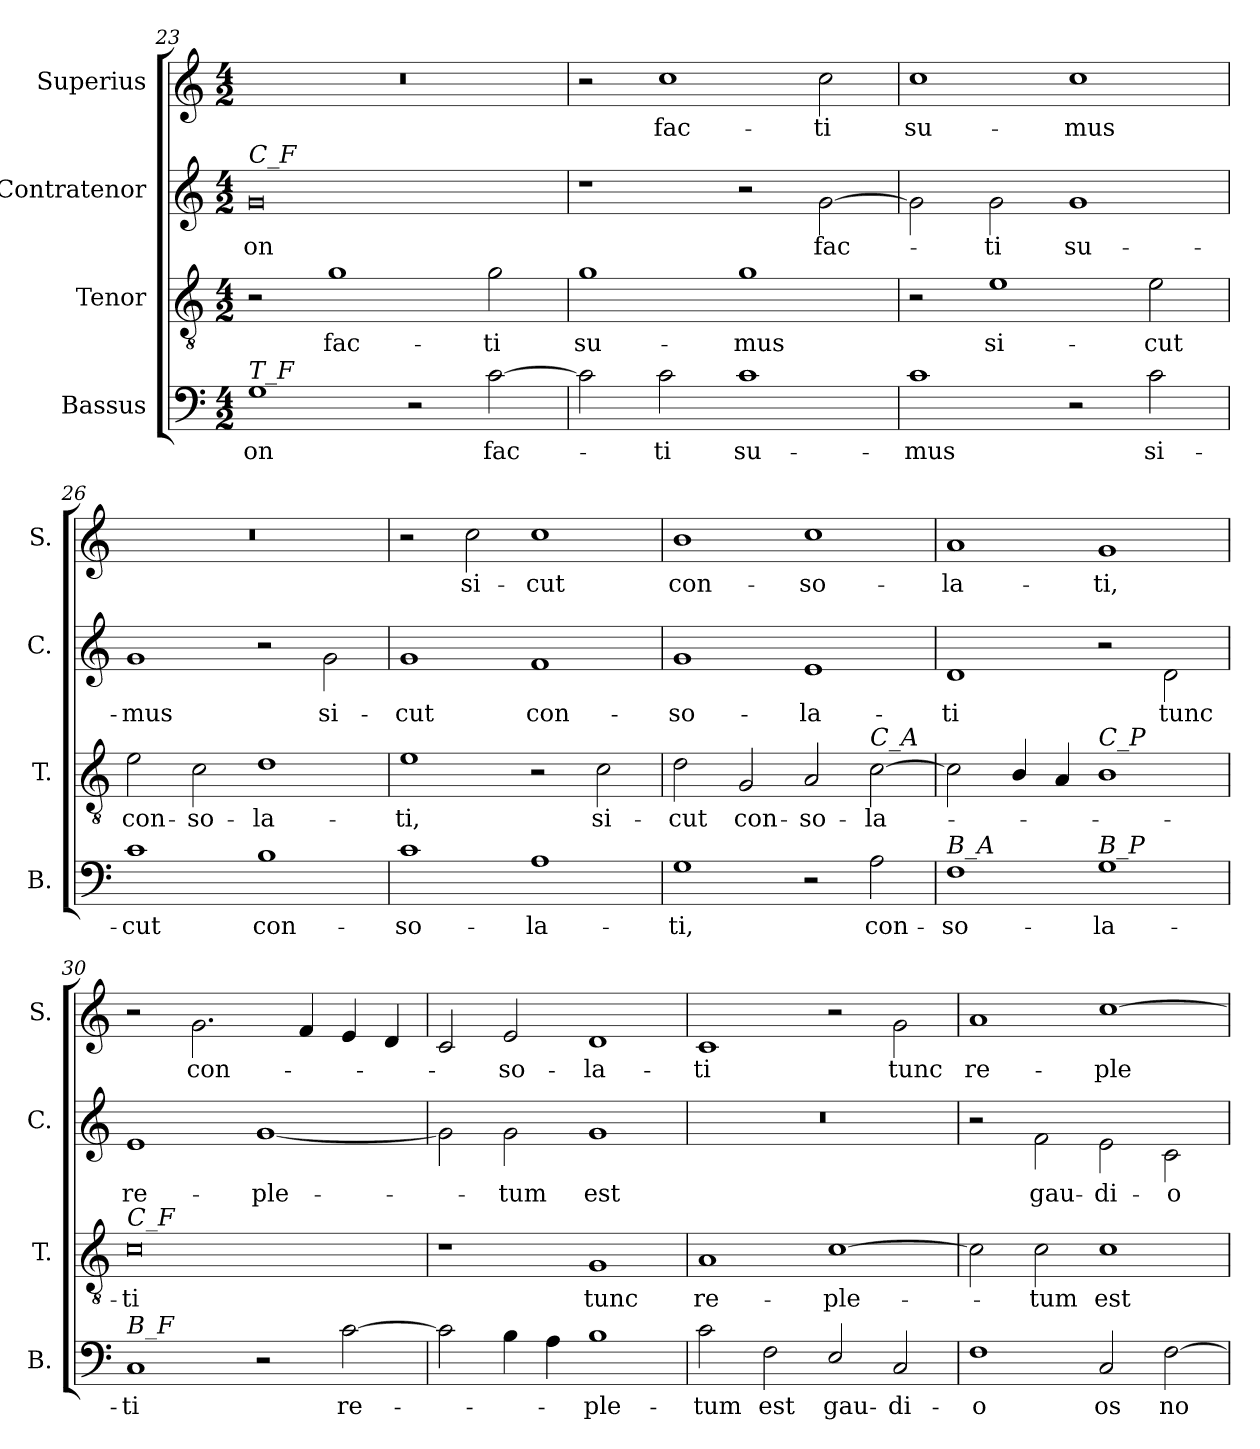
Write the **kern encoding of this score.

**kern	**text	**kern	**text	**kern	**text	**kern	**text
*part4	*part4	*part3	*part3	*part2	*part2	*part1	*part1
*staff4	*staff4	*staff3	*staff3	*staff2	*staff2	*staff1	*staff1
*I"Bassus	*	*I"Tenor	*	*I"Contratenor	*	*I"Superius	*
*I'B.	*	*I'T.	*	*I'C.	*	*I'S.	*
*clefF4	*	*clefGv2	*	*clefG2	*	*clefG2	*
*k[]	*	*k[]	*	*k[]	*	*k[]	*
*M4/2	*	*M4/2	*	*M4/2	*	*M4/2	*
=23	=23	=23	=23	=23	=23	=23	=23
!	!	!	!	!LO:TX:a:i:t=C_F	!	!	!
!LO:TX:a:i:t=T_F	!	!	!	!	!	!	!
!	!LO:LY:b	!	!	!	!LO:LY:b	!	!
1G	-on	2r	.	0g	-on	0r	.
!	!	!	!LO:LY:b	!	!	!	!
.	.	1g	fac-	.	.	.	.
2r	.	.	.	.	.	.	.
!	!LO:LY:b	!	!LO:LY:b	!	!	!	!
[2c\	fac-	2g\	-ti	.	.	.	.
=24	=24	=24	=24	=24	=24	=24	=24
!	!	!	!LO:LY:b	!	!	!	!
2c\]	.	1g	su-	1r	.	2r	.
!	!LO:LY:b	!	!	!	!	!	!LO:LY:b
2c\	-ti	.	.	.	.	1cc	fac-
!	!LO:LY:b	!	!LO:LY:b	!	!	!	!
1c	su-	1g	-mus	2r	.	.	.
!	!	!	!	!	!LO:LY:b	!	!LO:LY:b
.	.	.	.	[2g\	fac-	2cc\	-ti
=25	=25	=25	=25	=25	=25	=25	=25
!	!LO:LY:b	!	!	!	!	!	!LO:LY:b
1c	-mus	2r	.	2g\]	.	1cc	su-
!	!	!	!LO:LY:b	!	!LO:LY:b	!	!
.	.	1e	si-	2g\	-ti	.	.
!	!	!	!	!	!LO:LY:b	!	!LO:LY:b
2r	.	.	.	1g	su-	1cc	-mus
!	!LO:LY:b	!	!LO:LY:b	!	!	!	!
2c\	si-	2e\	-cut	.	.	.	.
=26	=26	=26	=26	=26	=26	=26	=26
!	!LO:LY:b	!	!LO:LY:b	!	!LO:LY:b	!	!
1c	-cut	2e\	con-	1g	-mus	0r	.
!	!	!	!LO:LY:b	!	!	!	!
.	.	2c\	-so-	.	.	.	.
!	!LO:LY:b	!	!LO:LY:b	!	!	!	!
1B	con-	1d	-la-	2r	.	.	.
!	!	!	!	!	!LO:LY:b	!	!
.	.	.	.	2g\	si-	.	.
=27	=27	=27	=27	=27	=27	=27	=27
!	!LO:LY:b	!	!LO:LY:b	!	!LO:LY:b	!	!
1c	-so-	1e	-ti,	1g	-cut	2r	.
!	!	!	!	!	!	!	!LO:LY:b
.	.	.	.	.	.	2cc\	si-
!	!LO:LY:b	!	!	!	!LO:LY:b	!	!LO:LY:b
1A	-la-	2r	.	1f	con-	1cc	-cut
!	!	!	!LO:LY:b	!	!	!	!
.	.	2c\	si-	.	.	.	.
=28	=28	=28	=28	=28	=28	=28	=28
!	!LO:LY:b	!	!LO:LY:b	!	!LO:LY:b	!	!LO:LY:b
1G	-ti,	2d\	-cut	1g	-so-	1b	con-
!	!	!	!LO:LY:b	!	!	!	!
.	.	2G/	con-	.	.	.	.
!	!	!	!LO:LY:b	!	!LO:LY:b	!	!LO:LY:b
2r	.	2A/	-so-	1e	-la-	1cc	-so-
!	!	!LO:TX:a:i:t=C_A	!	!	!	!	!
!	!LO:LY:b	!	!LO:LY:b	!	!	!	!
2A\	con-	[2c\	-la-	.	.	.	.
=29	=29	=29	=29	=29	=29	=29	=29
!LO:TX:a:i:t=B_A	!	!	!	!	!	!	!
!	!LO:LY:b	!	!	!	!LO:LY:b	!	!LO:LY:b
1F	-so-	2c\]	.	1d	-ti	1a	-la-
.	.	4B/	.	.	.	.	.
.	.	4A/	.	.	.	.	.
!	!	!LO:TX:a:i:t=C_P	!	!	!	!	!
!LO:TX:a:i:t=B_P	!	!	!	!	!	!	!
!	!LO:LY:b	!	!	!	!	!	!LO:LY:b
1G	-la-	1B	.	2r	.	1g	-ti,
!	!	!	!	!	!LO:LY:b	!	!
.	.	.	.	2d\	tunc	.	.
=30	=30	=30	=30	=30	=30	=30	=30
!	!	!LO:TX:a:i:t=C_F	!	!	!	!	!
!LO:TX:a:i:t=B_F	!	!	!	!	!	!	!
!	!LO:LY:b	!	!LO:LY:b	!	!LO:LY:b	!	!
1C	-ti	0c	-ti	1e	re-	2r	.
!	!	!	!	!	!	!	!LO:LY:b
.	.	.	.	.	.	2.g\	con-
!	!	!	!	!	!LO:LY:b	!	!
2r	.	.	.	[1g	-ple-	.	.
.	.	.	.	.	.	4f/	.
!	!LO:LY:b	!	!	!	!	!	!
[2c\	re-	.	.	.	.	4e/	.
.	.	.	.	.	.	4d/	.
=31	=31	=31	=31	=31	=31	=31	=31
2c\]	.	1r	.	2g\]	.	2c/	.
!	!	!	!	!	!LO:LY:b	!	!LO:LY:b
4B\	.	.	.	2g\	-tum	2e/	so-
4A\	.	.	.	.	.	.	.
!	!LO:LY:b	!	!LO:LY:b	!	!LO:LY:b	!	!LO:LY:b
1B	-ple-	1G	tunc	1g	est	1d	-la-
=32	=32	=32	=32	=32	=32	=32	=32
!	!LO:LY:b	!	!LO:LY:b	!	!	!	!LO:LY:b
2c\	-tum	1A	re-	0r	.	1c	-ti
!	!LO:LY:b	!	!	!	!	!	!
2F\	est	.	.	.	.	.	.
!	!LO:LY:b	!	!LO:LY:b	!	!	!	!
2E/	gau-	[1c	-ple-	.	.	2r	.
!	!LO:LY:b	!	!	!	!	!	!LO:LY:b
2C/	-di-	.	.	.	.	2g\	tunc
=33	=33	=33	=33	=33	=33	=33	=33
!	!LO:LY:b	!	!	!	!	!	!LO:LY:b
1F	-o	2c\]	.	2r	.	1a	re-
!	!	!	!LO:LY:b	!	!LO:LY:b	!	!
.	.	2c\	-tum	2f\	gau-	.	.
!	!LO:LY:b	!	!LO:LY:b	!	!LO:LY:b	!	!LO:LY:b
2C/	os	1c	est	2e\	-di-	[1cc	-ple-
!	!LO:LY:b	!	!	!	!LO:LY:b	!	!
[2F\	no-	.	.	2c\	-o	.	.
=	=	=	=	=	=	=	=
*-	*-	*-	*-	*-	*-	*-	*-
